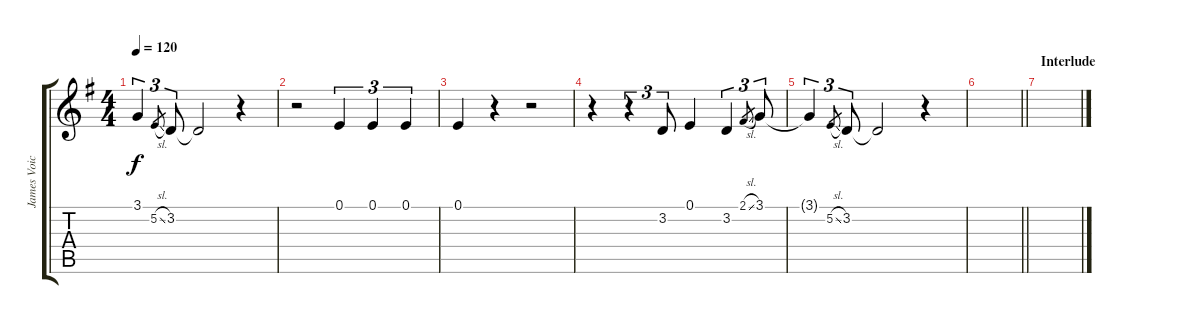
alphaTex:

\track ("James Voice" "James Voic") {instrument cello}
\staff {score tabs}
\tuning (E4 B3 G3 D3 A2 E2) {hide}
\ts (4 4)
\tempo 120
\clef g2
\ks g
3.1{t}.4{tu (3 2) dy f} 5.2{sl}.8{gr} 3.2.8{tu (3 2)} 3.2{t}.2 r.4 |
r.2 0.1.4{tu (3 2)} 0.1.4{tu (3 2)} 0.1.4{tu (3 2)} |
0.1.4 r.4 r.2 |
r.4 r.4{tu (3 2)} 3.2.8{tu (3 2)} 0.1.4 3.2.4{tu (3 2)} 2.1{sl}.8{gr} 3.1.8{tu (3 2)} |
3.1{t}.4{tu (3 2)} 5.2{sl}.8{gr} 3.2.8{tu (3 2)} 3.2{t}.2 r.4 |
\barLineRight lightlight
|
\section ("" "Interlude")
